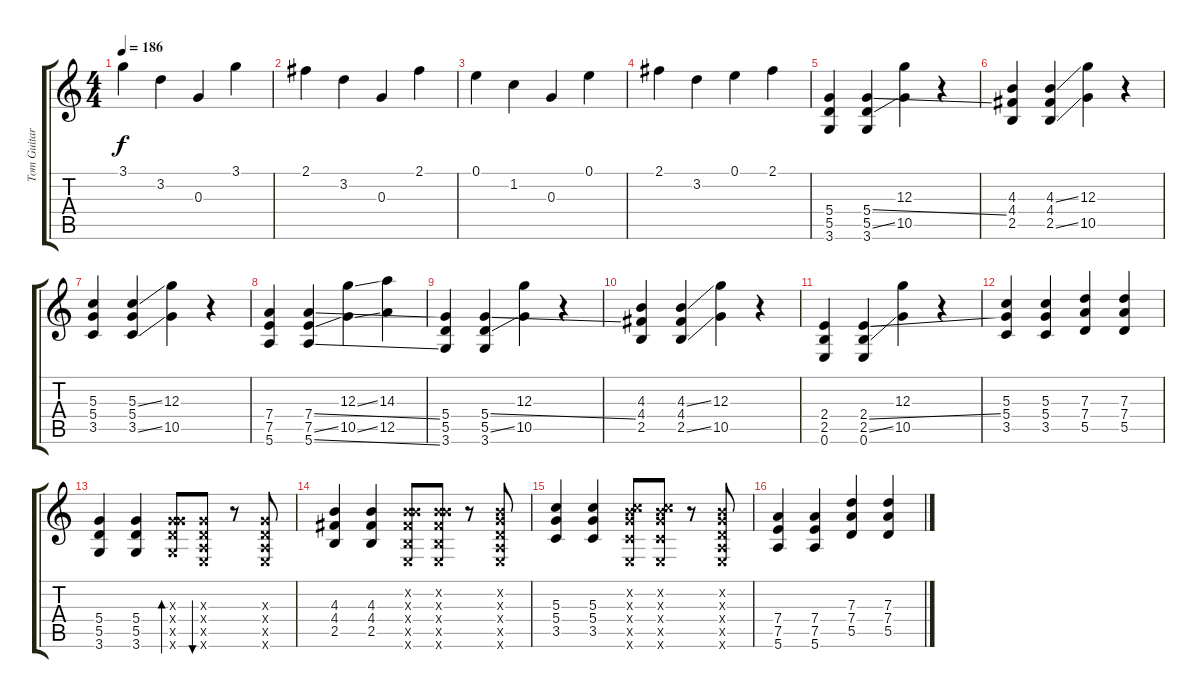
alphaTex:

\track ("Tom Guitar 1" "Tom Guitar") {instrument overdrivenguitar}
\staff {score tabs}
\tuning (E4 B3 G3 D3 A2 E2) {hide}
\ts (4 4)
\tempo 186
\clef g2
\ks c
3.1.4{dy f} 3.2.4 0.3.4 3.1.4 |
2.1.4 3.2.4 0.3.4 2.1.4 |
0.1.4 1.2.4 0.3.4 0.1.4 |
2.1.4 3.2.4 0.1.4 2.1.4 |
(5.4 5.5 3.6).4 (5.4{ss} 5.5{ss} 3.6).4 (12.3 10.5).4 r.4 |
(4.3 4.4 2.5).4 (4.3{ss} 4.4 2.5{ss}).4 (12.3 10.5).4 r.4 |
(5.3 5.4 3.5).4 (5.3{ss} 5.4 3.5{ss}).4 (12.3 10.5).4 r.4 |
(7.4 7.5 5.6).4 (7.4{ss} 7.5{ss} 5.6{ss}).4 (12.3{ss} 10.5{ss}).4 (14.3 12.5).4 |
(5.4 5.5 3.6).4 (5.4{ss} 5.5{ss} 3.6).4 (12.3 10.5).4 r.4 |
(4.3 4.4 2.5).4 (4.3{ss} 4.4 2.5{ss}).4 (12.3 10.5).4 r.4 |
(2.4 2.5 0.6).4 (2.4{ss} 2.5{ss} 0.6).4 (12.3 10.5).4 r.4 |
(5.3 5.4 3.5).4 (5.3 5.4 3.5).4 (7.3 7.4 5.5).4 (7.3 7.4 5.5).4 |
(5.4 5.5 3.6).4 (5.4 5.5 3.6).4 (0.3{x} 5.4{x} 5.5{x} 3.6{x}).8{bd 30} (0.3{x} 0.4{x} 0.5{x} 0.6{x}).8{bu 30} r.8 (0.3{x} 0.4{x} 0.5{x} 0.6{x}).8 |
(4.3 4.4 2.5).4 (4.3 4.4 2.5).4 (0.2{x} 4.3{x} 4.4{x} 2.5{x} 0.6{x}).8 (0.2{x} 4.3{x} 4.4{x} 2.5{x} 0.6{x}).8 r.8 (0.2{x} 0.3{x} 0.4{x} 0.5{x} 0.6{x}).8 |
(5.3 5.4 3.5).4 (5.3 5.4 3.5).4 (0.2{x} 5.3{x} 5.4{x} 3.5{x} 0.6{x}).8 (0.2{x} 5.3{x} 5.4{x} 3.5{x} 0.6{x}).8 r.8 (0.2{x} 0.3{x} 0.4{x} 0.5{x} 0.6{x}).8 |
(7.4 7.5 5.6).4 (7.4 7.5 5.6).4 (7.3 7.4 5.5).4 (7.3 7.4 5.5).4
